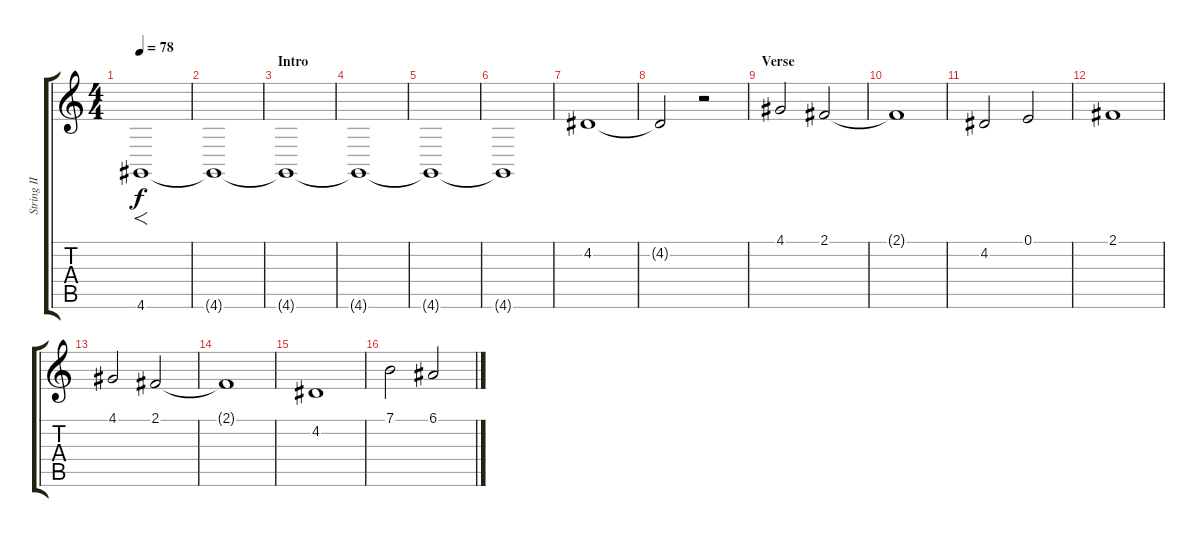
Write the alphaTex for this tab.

\track ("String II" "String II") {instrument stringensemble1}
\staff {score tabs}
\tuning (E4 B3 G3 D3 A2 E2) {hide}
\ts (4 4)
\tempo 78
\clef g2
\ks c
4.6.1{f dy f instrument tremolostrings} |
4.6{t}.1 |
\section ("" "Intro")
4.6{t}.1 |
4.6{t}.1 |
4.6{t}.1 |
4.6{t}.1 |
4.2.1{volume 9 instrument stringensemble1} |
4.2{t}.2 r.2 |
\section ("" "Verse")
4.1.2{volume 9 instrument stringensemble1} 2.1.2 |
2.1{t}.1 |
4.2.2 0.1.2 |
2.1.1 |
4.1.2 2.1.2 |
2.1{t}.1 |
4.2.1 |
7.1.2 6.1.2
